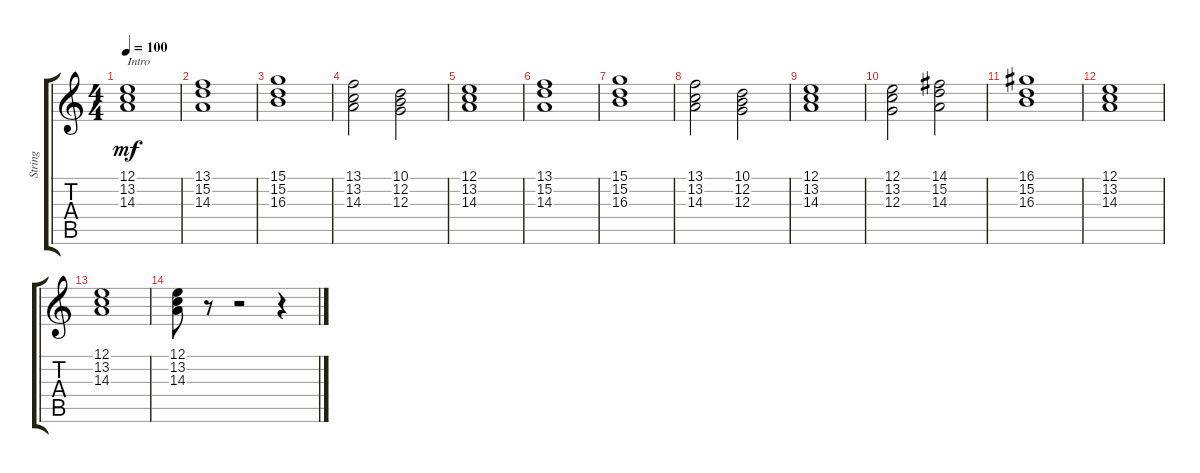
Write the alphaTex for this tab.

\track ("String" "String") {instrument stringensemble1}
\staff {score tabs}
\tuning (E4 B3 G3 D3 A2 E2) {hide}
\ts (4 4)
\tempo 100
\clef g2
\ks c
(12.1 13.2 14.3).1{txt "Intro" dy mf instrument stringensemble1} |
(13.1 15.2 14.3).1 |
(15.1 15.2 16.3).1 |
(13.1 13.2 14.3).2 (10.1 12.2 12.3).2 |
(12.1 13.2 14.3).1 |
(13.1 15.2 14.3).1 |
(15.1 15.2 16.3).1 |
(13.1 13.2 14.3).2 (10.1 12.2 12.3).2 |
(12.1 13.2 14.3).1 |
(12.1 13.2 12.3).2 (14.1 15.2 14.3).2 |
(16.1 15.2 16.3).1 |
(12.1 13.2 14.3).1 |
(12.1 13.2 14.3).1 |
(12.1 13.2 14.3).8 r.8 r.2 r.4
